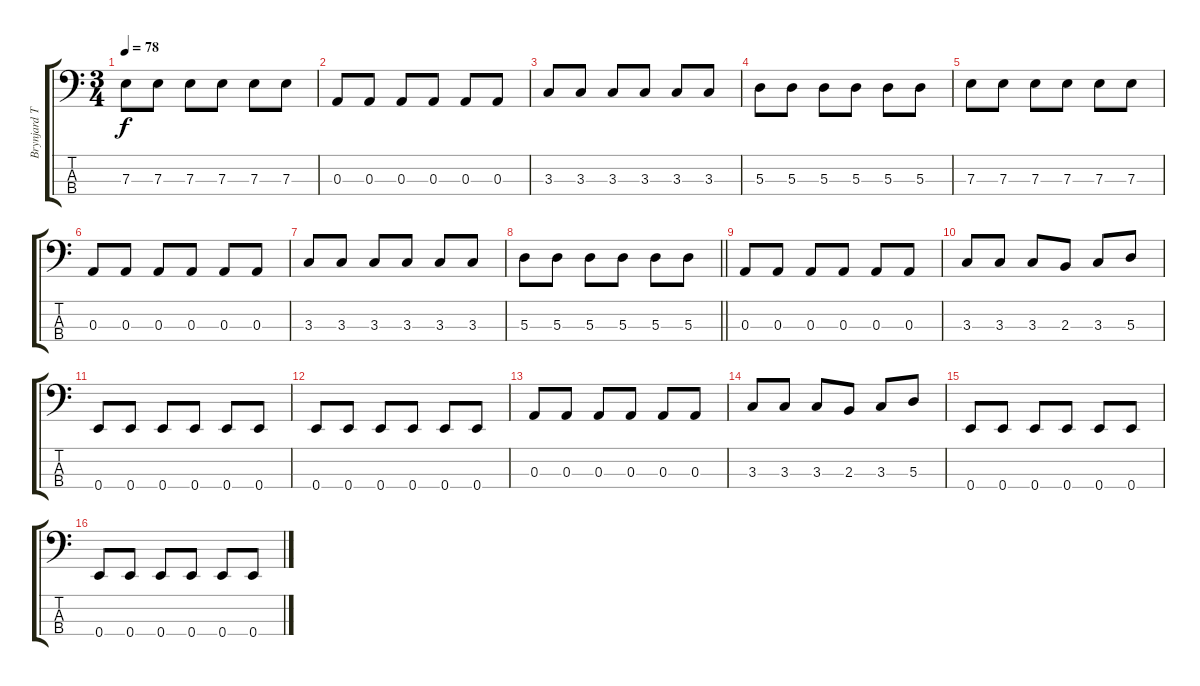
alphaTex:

\track ("Brynjard Tristan" "Brynjard T") {instrument electricbassfinger}
\staff {score tabs}
\tuning (G2 D2 A1 E1) {hide}
\ts (3 4)
\tempo 78
\clef f4
\ks c
7.3.8{dy f} 7.3.8 7.3.8 7.3.8 7.3.8 7.3.8 |
0.3.8 0.3.8 0.3.8 0.3.8 0.3.8 0.3.8 |
3.3.8 3.3.8 3.3.8 3.3.8 3.3.8 3.3.8 |
5.3.8 5.3.8 5.3.8 5.3.8 5.3.8 5.3.8 |
7.3.8 7.3.8 7.3.8 7.3.8 7.3.8 7.3.8 |
0.3.8 0.3.8 0.3.8 0.3.8 0.3.8 0.3.8 |
3.3.8 3.3.8 3.3.8 3.3.8 3.3.8 3.3.8 |
\barLineRight lightlight
5.3.8 5.3.8 5.3.8 5.3.8 5.3.8 5.3.8 |
\section ("" "")
0.3.8{volume 10} 0.3.8 0.3.8 0.3.8 0.3.8 0.3.8 |
3.3.8 3.3.8 3.3.8 2.3.8 3.3.8 5.3.8 |
0.4.8 0.4.8 0.4.8 0.4.8 0.4.8 0.4.8 |
0.4.8 0.4.8 0.4.8 0.4.8 0.4.8 0.4.8 |
0.3.8 0.3.8 0.3.8 0.3.8 0.3.8 0.3.8 |
3.3.8 3.3.8 3.3.8 2.3.8 3.3.8 5.3.8 |
0.4.8 0.4.8 0.4.8 0.4.8 0.4.8 0.4.8 |
0.4.8 0.4.8 0.4.8 0.4.8 0.4.8 0.4.8
